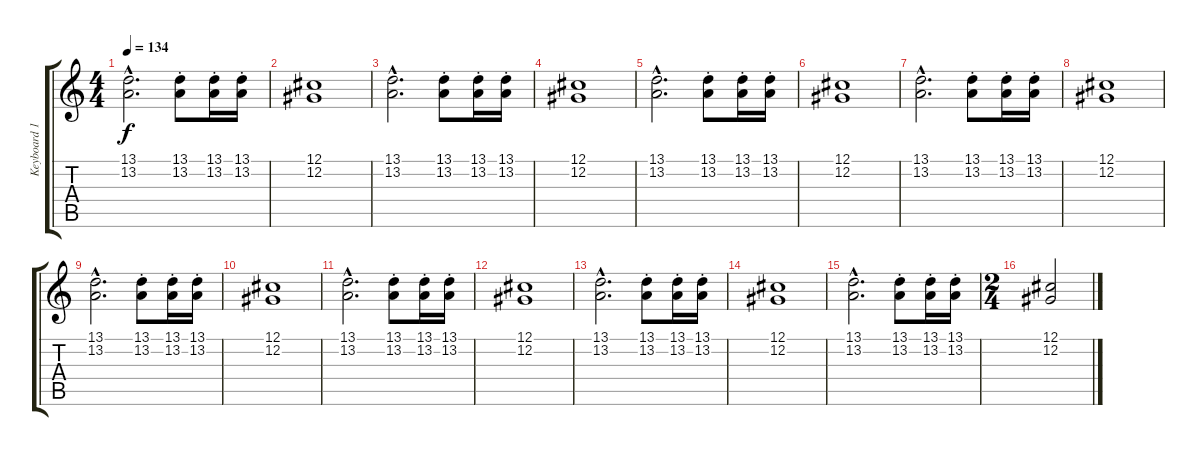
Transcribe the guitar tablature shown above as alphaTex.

\track ("Keyboard 1" "Keyboard 1") {instrument brasssection}
\staff {score tabs}
\tuning (Db4 Ab3 E3 B2 Gb2 Db2) {hide}
\ts (4 4)
\tempo 134
\clef g2
\ks c
(13.1{hac} 13.2{hac}).2{d dy f} (13.1{st} 13.2{st}).8 (13.1{st} 13.2{st}).16 (13.1{st} 13.2{st}).16 |
(12.1 12.2).1 |
(13.1{hac} 13.2{hac}).2{d} (13.1{st} 13.2{st}).8 (13.1{st} 13.2{st}).16 (13.1{st} 13.2{st}).16 |
(12.1 12.2).1 |
(13.1{hac} 13.2{hac}).2{d} (13.1{st} 13.2{st}).8 (13.1{st} 13.2{st}).16 (13.1{st} 13.2{st}).16 |
(12.1 12.2).1 |
(13.1{hac} 13.2{hac}).2{d} (13.1{st} 13.2{st}).8 (13.1{st} 13.2{st}).16 (13.1{st} 13.2{st}).16 |
(12.1 12.2).1 |
(13.1{hac} 13.2{hac}).2{d} (13.1{st} 13.2{st}).8 (13.1{st} 13.2{st}).16 (13.1{st} 13.2{st}).16 |
(12.1 12.2).1 |
(13.1{hac} 13.2{hac}).2{d} (13.1{st} 13.2{st}).8 (13.1{st} 13.2{st}).16 (13.1{st} 13.2{st}).16 |
(12.1 12.2).1 |
(13.1{hac} 13.2{hac}).2{d} (13.1{st} 13.2{st}).8 (13.1{st} 13.2{st}).16 (13.1{st} 13.2{st}).16 |
(12.1 12.2).1 |
(13.1{hac} 13.2{hac}).2{d} (13.1{st} 13.2{st}).8 (13.1{st} 13.2{st}).16 (13.1{st} 13.2{st}).16 |
\ts (2 4)
(12.1 12.2).2
